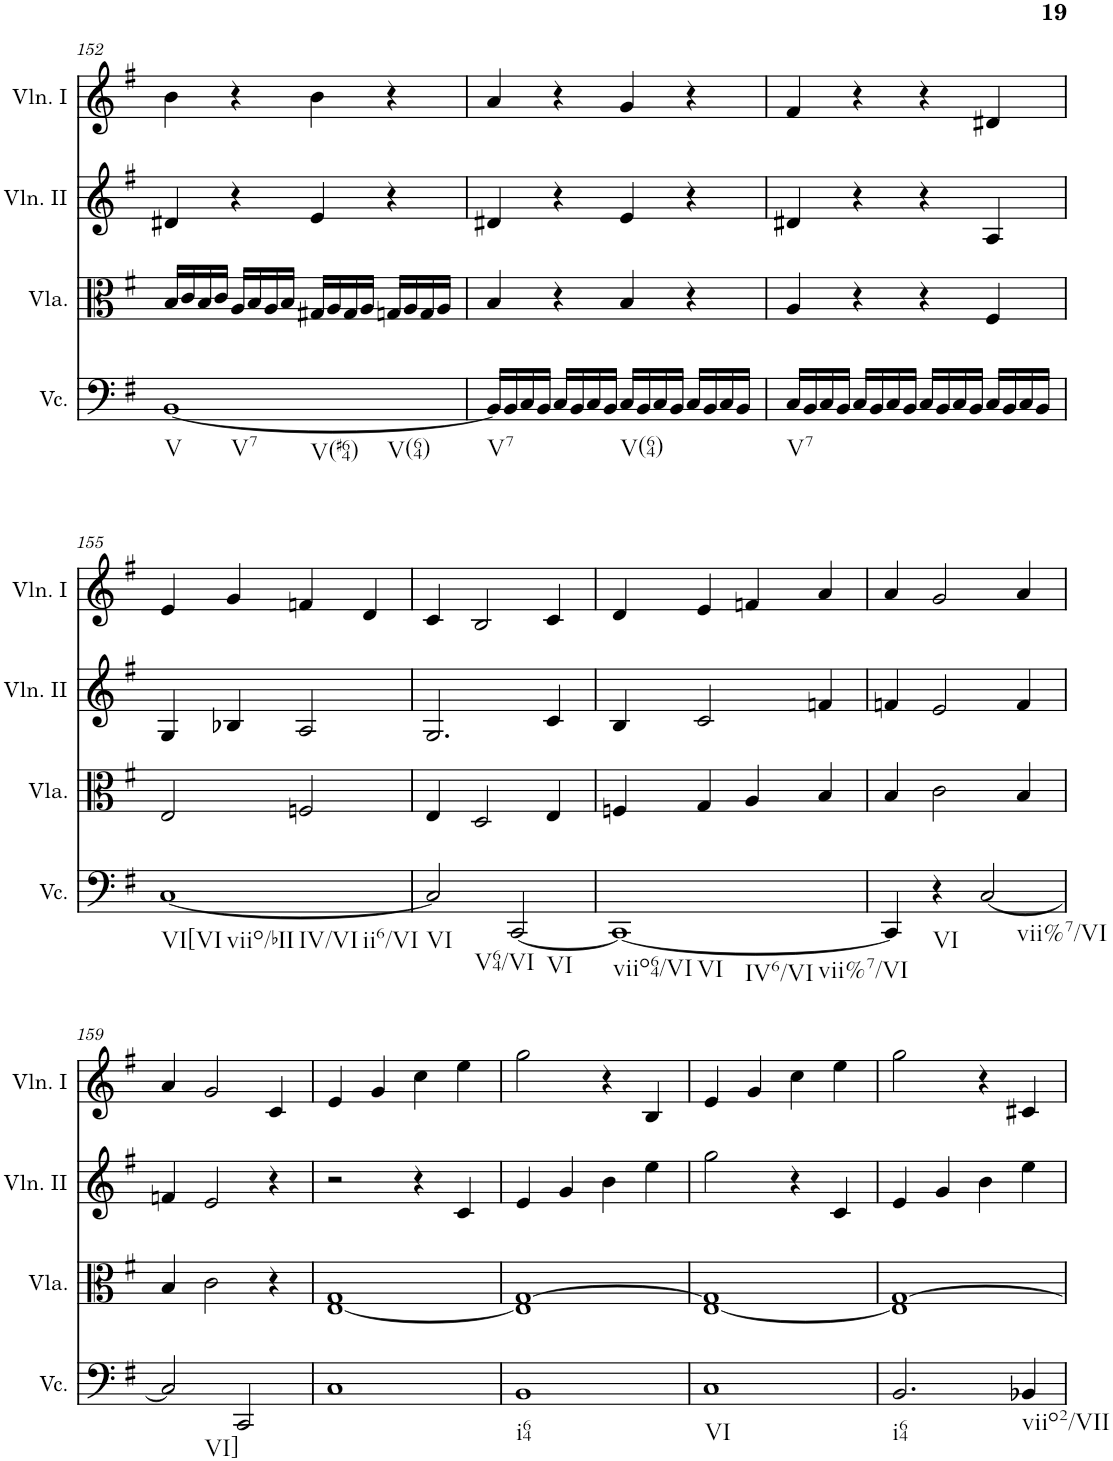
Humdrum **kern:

**kern	**kern	**kern	**kern
*part4	*part3	*part2	*part1
*staff4	*staff3	*staff2	*staff1
*I"Violoncello	*I"Viola	*I"Violino II	*I"Violino I
*I'Vc.	*I'Vla.	*I'Vln. II	*I'Vln. I
!!LO:PB:g=z
*clefF4	*clefC3	*clefG2	*clefG2
*k[f#]	*k[f#]	*k[f#]	*k[f#]
*M4/4	*M4/4	*M4/4	*M4/4
=152	=152	=152	=152
!LO:TX:b:t=V	!	!	!
!LO:TX:b:t=V7	!	!	!
!LO:TX:b:t=V(#64)	!	!	!
!LO:TX:b:t=V(64)	!	!	!
[1BB	16B/LL	4d#X/	4b\
.	16c/	.	.
.	16B/	.	.
.	16c/JJ	.	.
.	16A/LL	4r	4r
.	16B/	.	.
.	16A/	.	.
.	16B/JJ	.	.
.	16G#X/LL	4e/	4b\
.	16A/	.	.
.	16G#/	.	.
.	16A/JJ	.	.
.	16Gn/LL	4r	4r
.	16A/	.	.
.	16G/	.	.
.	16A/JJ	.	.
=153	=153	=153	=153
!LO:TX:b:t=V7	!	!	!
16BB/LL]	4B/	4d#X/	4a/
16BB/	.	.	.
16C/	.	.	.
16BB/JJ	.	.	.
16C/LL	4r	4r	4r
16BB/	.	.	.
16C/	.	.	.
16BB/JJ	.	.	.
!LO:TX:b:t=V(64)	!	!	!
16C/LL	4B/	4e/	4g/
16BB/	.	.	.
16C/	.	.	.
16BB/JJ	.	.	.
16C/LL	4r	4r	4r
16BB/	.	.	.
16C/	.	.	.
16BB/JJ	.	.	.
=154	=154	=154	=154
!LO:TX:b:t=V7	!	!	!
16C/LL	4A/	4d#X/	4f#/
16BB/	.	.	.
16C/	.	.	.
16BB/JJ	.	.	.
16C/LL	4r	4r	4r
16BB/	.	.	.
16C/	.	.	.
16BB/JJ	.	.	.
16C/LL	4r	4r	4r
16BB/	.	.	.
16C/	.	.	.
16BB/JJ	.	.	.
16C/LL	4F#/	4A/	4d#X/
16BB/	.	.	.
16C/	.	.	.
16BB/JJ	.	.	.
!!LO:LB:g=z
=155	=155	=155	=155
!LO:TX:b:t=VI[VI	!	!	!
!LO:TX:b:t=viio/bII	!	!	!
!LO:TX:b:t=IV/VI	!	!	!
!LO:TX:b:t=ii6/VI	!	!	!
[1C	2E/	4G/	4e/
.	.	4B-X/	4g/
.	2Fn/	2A/	4fn/
.	.	.	4d/
=156	=156	=156	=156
!LO:TX:b:t=VI	!	!	!
!LO:TX:b:t=V64/VI	!	!	!
2C/]	4E/	2.G/	4c/
.	2D/	.	2B/
!LO:TX:b:t=VI	!	!	!
[2CC/	.	.	.
.	4E/	4c/	4c/
=157	=157	=157	=157
!LO:TX:b:t=viio64/VI	!	!	!
!LO:TX:b:t=VI	!	!	!
!LO:TX:b:t=IV6/VI	!	!	!
!LO:TX:b:t=vii%7/VI	!	!	!
1CC_	4Fn/	4B/	4d/
.	4G/	2c/	4e/
.	4A/	.	4fn/
.	4B/	4fn/	4a/
=158	=158	=158	=158
4CC/]	4B/	4fn/	4a/
!LO:TX:b:t=VI	!	!	!
4r	2c\	2e/	2g/
!LO:TX:b:t=vii%7/VI	!	!	!
[2C/	.	.	.
.	4B/	4f/	4a/
!!LO:LB:g=z
=159	=159	=159	=159
!LO:TX:b:t=VI]	!	!	!
2C/]	4B/	4fn/	4a/
.	2c\	2e/	2g/
2CC/	.	.	.
.	4r	4r	4c/
=160	=160	=160	=160
1C	[1E 1G	2r	4e/
.	.	.	4g/
.	.	4r	4cc\
.	.	4c/	4ee\
=161	=161	=161	=161
!LO:TX:b:t=i64	!	!	!
1BB	1E] [1G	4e/	2gg\
.	.	4g/	.
.	.	4b\	4r
.	.	4ee\	4B/
=162	=162	=162	=162
!LO:TX:b:t=VI	!	!	!
1C	[1E 1G]	2gg\	4e/
.	.	.	4g/
.	.	4r	4cc\
.	.	4c/	4ee\
=163	=163	=163	=163
!LO:TX:b:t=i64	!	!	!
2.BB/	1E] [1G	4e/	2gg\
.	.	4g/	.
.	.	4b\	4r
!LO:TX:b:t=viio2/VII	!	!	!
4BB-X/	.	4ee\	4c#X/
=	=	=	=
*-	*-	*-	*-
